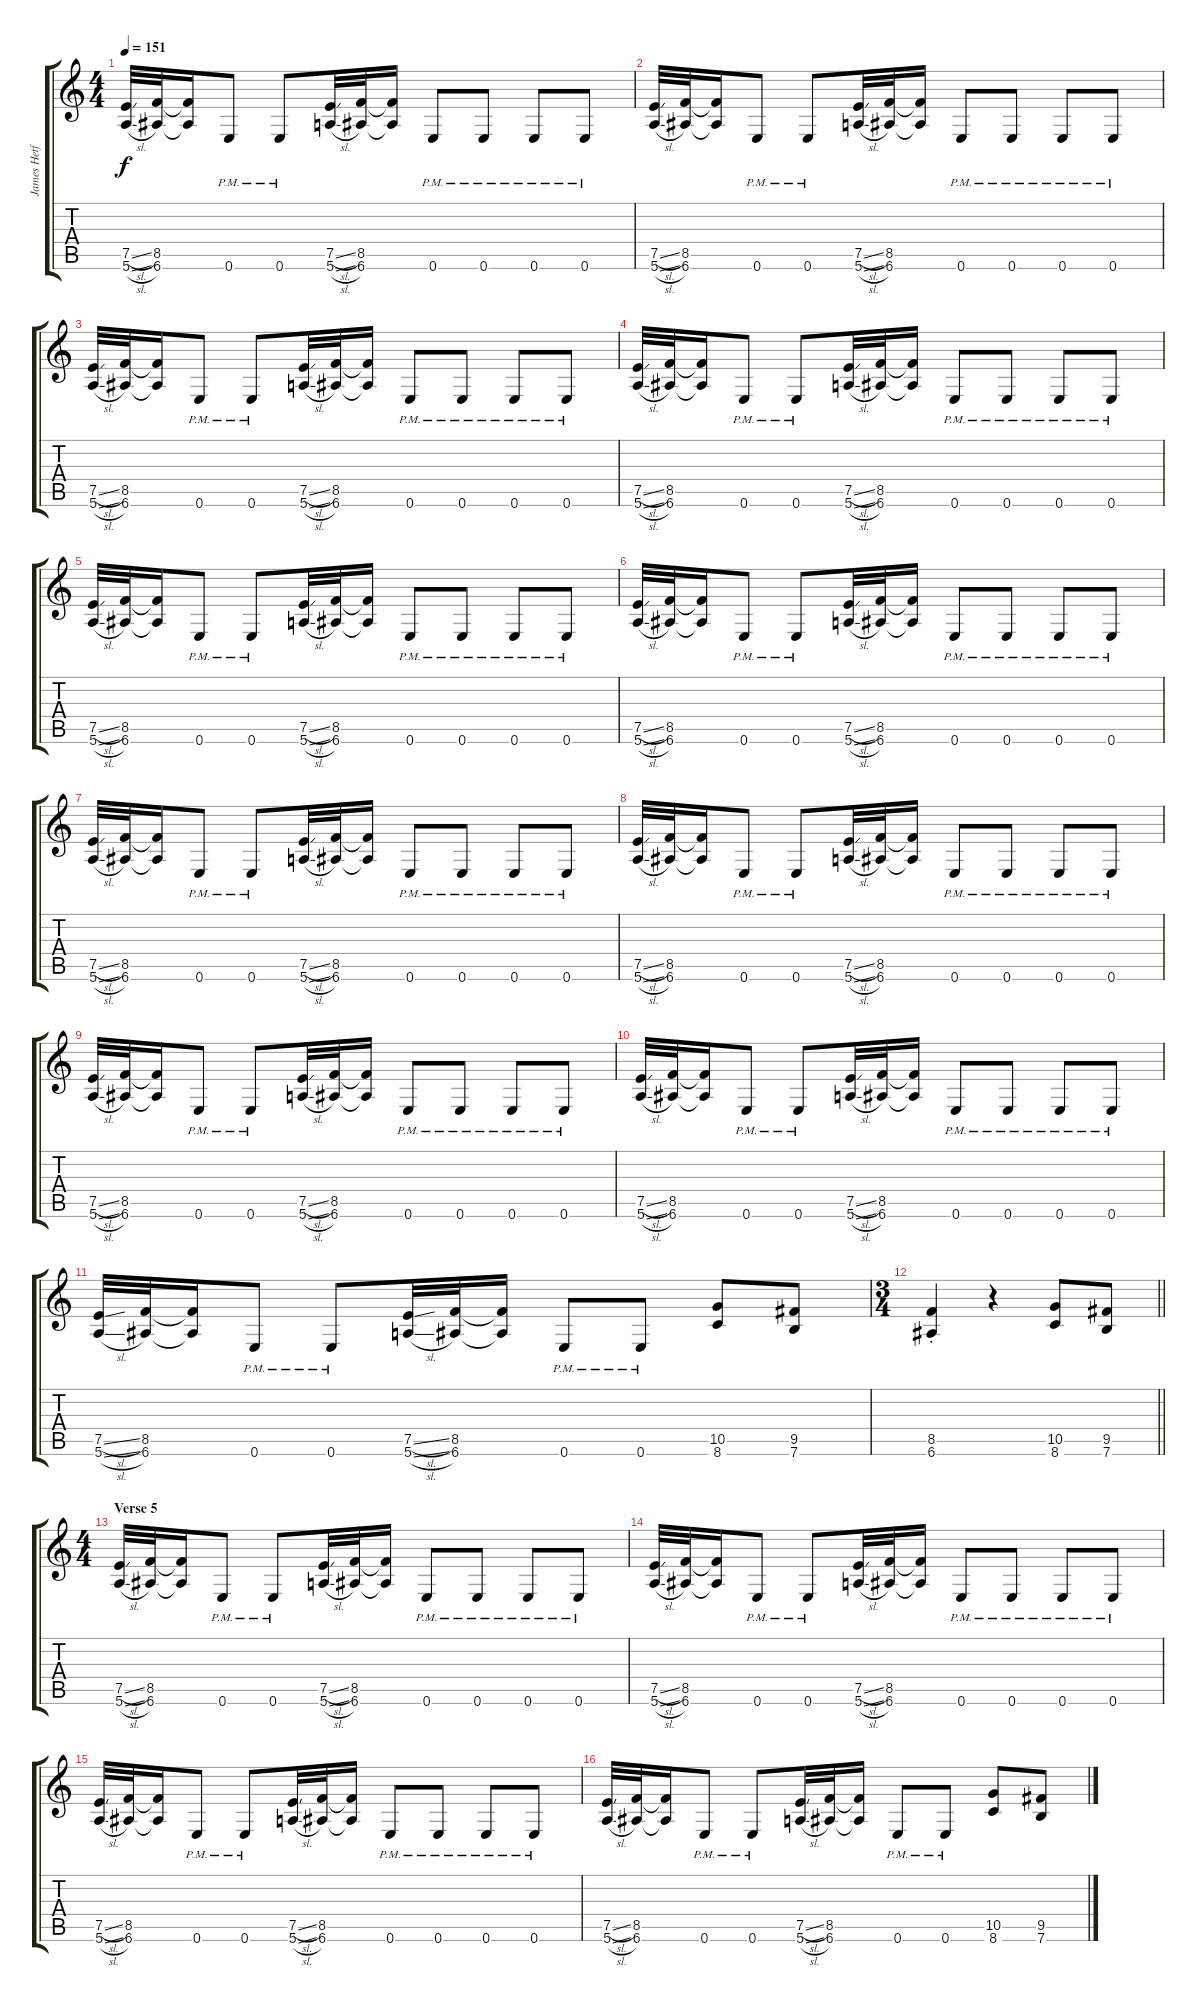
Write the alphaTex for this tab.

\track ("James Hetfield" "James Hetf") {instrument distortionguitar}
\staff {score tabs}
\tuning (E4 B3 G3 D3 A2 E2) {hide}
\ts (4 4)
\tempo 151
\clef g2
\ks c
(7.5{sl} 5.6{sl}).32{dy f} (8.5 6.6).32 (8.5{t} 6.6{t}).16 0.6{pm}.8 0.6{pm}.8 (7.5{sl} 5.6{sl}).32 (8.5 6.6).32 (8.5{t} 6.6{t}).16 0.6{pm}.8 0.6{pm}.8 0.6{pm}.8 0.6{pm}.8 |
(7.5{sl} 5.6{sl}).32 (8.5 6.6).32 (8.5{t} 6.6{t}).16 0.6{pm}.8 0.6{pm}.8 (7.5{sl} 5.6{sl}).32 (8.5 6.6).32 (8.5{t} 6.6{t}).16 0.6{pm}.8 0.6{pm}.8 0.6{pm}.8 0.6{pm}.8 |
(7.5{sl} 5.6{sl}).32 (8.5 6.6).32 (8.5{t} 6.6{t}).16 0.6{pm}.8 0.6{pm}.8 (7.5{sl} 5.6{sl}).32 (8.5 6.6).32 (8.5{t} 6.6{t}).16 0.6{pm}.8 0.6{pm}.8 0.6{pm}.8 0.6{pm}.8 |
(7.5{sl} 5.6{sl}).32 (8.5 6.6).32 (8.5{t} 6.6{t}).16 0.6{pm}.8 0.6{pm}.8 (7.5{sl} 5.6{sl}).32 (8.5 6.6).32 (8.5{t} 6.6{t}).16 0.6{pm}.8 0.6{pm}.8 0.6{pm}.8 0.6{pm}.8 |
(7.5{sl} 5.6{sl}).32 (8.5 6.6).32 (8.5{t} 6.6{t}).16 0.6{pm}.8 0.6{pm}.8 (7.5{sl} 5.6{sl}).32 (8.5 6.6).32 (8.5{t} 6.6{t}).16 0.6{pm}.8 0.6{pm}.8 0.6{pm}.8 0.6{pm}.8 |
(7.5{sl} 5.6{sl}).32 (8.5 6.6).32 (8.5{t} 6.6{t}).16 0.6{pm}.8 0.6{pm}.8 (7.5{sl} 5.6{sl}).32 (8.5 6.6).32 (8.5{t} 6.6{t}).16 0.6{pm}.8 0.6{pm}.8 0.6{pm}.8 0.6{pm}.8 |
(7.5{sl} 5.6{sl}).32 (8.5 6.6).32 (8.5{t} 6.6{t}).16 0.6{pm}.8 0.6{pm}.8 (7.5{sl} 5.6{sl}).32 (8.5 6.6).32 (8.5{t} 6.6{t}).16 0.6{pm}.8 0.6{pm}.8 0.6{pm}.8 0.6{pm}.8 |
(7.5{sl} 5.6{sl}).32 (8.5 6.6).32 (8.5{t} 6.6{t}).16 0.6{pm}.8 0.6{pm}.8 (7.5{sl} 5.6{sl}).32 (8.5 6.6).32 (8.5{t} 6.6{t}).16 0.6{pm}.8 0.6{pm}.8 0.6{pm}.8 0.6{pm}.8 |
(7.5{sl} 5.6{sl}).32 (8.5 6.6).32 (8.5{t} 6.6{t}).16 0.6{pm}.8 0.6{pm}.8 (7.5{sl} 5.6{sl}).32 (8.5 6.6).32 (8.5{t} 6.6{t}).16 0.6{pm}.8 0.6{pm}.8 0.6{pm}.8 0.6{pm}.8 |
(7.5{sl} 5.6{sl}).32 (8.5 6.6).32 (8.5{t} 6.6{t}).16 0.6{pm}.8 0.6{pm}.8 (7.5{sl} 5.6{sl}).32 (8.5 6.6).32 (8.5{t} 6.6{t}).16 0.6{pm}.8 0.6{pm}.8 0.6{pm}.8 0.6{pm}.8 |
(7.5{sl} 5.6{sl}).32 (8.5 6.6).32 (8.5{t} 6.6{t}).16 0.6{pm}.8 0.6{pm}.8 (7.5{sl} 5.6{sl}).32 (8.5 6.6).32 (8.5{t} 6.6{t}).16 0.6{pm}.8 0.6{pm}.8 (10.5 8.6).8 (9.5 7.6).8 |
\ts (3 4)
\barLineRight lightlight
(8.5{st} 6.6{st}).4 r.4 (10.5 8.6).8 (9.5 7.6).8 |
\ts (4 4)
\section ("" "Verse 5")
(7.5{sl} 5.6{sl}).32 (8.5 6.6).32 (8.5{t} 6.6{t}).16 0.6{pm}.8 0.6{pm}.8 (7.5{sl} 5.6{sl}).32 (8.5 6.6).32 (8.5{t} 6.6{t}).16 0.6{pm}.8 0.6{pm}.8 0.6{pm}.8 0.6{pm}.8 |
(7.5{sl} 5.6{sl}).32 (8.5 6.6).32 (8.5{t} 6.6{t}).16 0.6{pm}.8 0.6{pm}.8 (7.5{sl} 5.6{sl}).32 (8.5 6.6).32 (8.5{t} 6.6{t}).16 0.6{pm}.8 0.6{pm}.8 0.6{pm}.8 0.6{pm}.8 |
(7.5{sl} 5.6{sl}).32 (8.5 6.6).32 (8.5{t} 6.6{t}).16 0.6{pm}.8 0.6{pm}.8 (7.5{sl} 5.6{sl}).32 (8.5 6.6).32 (8.5{t} 6.6{t}).16 0.6{pm}.8 0.6{pm}.8 0.6{pm}.8 0.6{pm}.8 |
(7.5{sl} 5.6{sl}).32 (8.5 6.6).32 (8.5{t} 6.6{t}).16 0.6{pm}.8 0.6{pm}.8 (7.5{sl} 5.6{sl}).32 (8.5 6.6).32 (8.5{t} 6.6{t}).16 0.6{pm}.8 0.6{pm}.8 (10.5 8.6).8 (9.5 7.6).8
